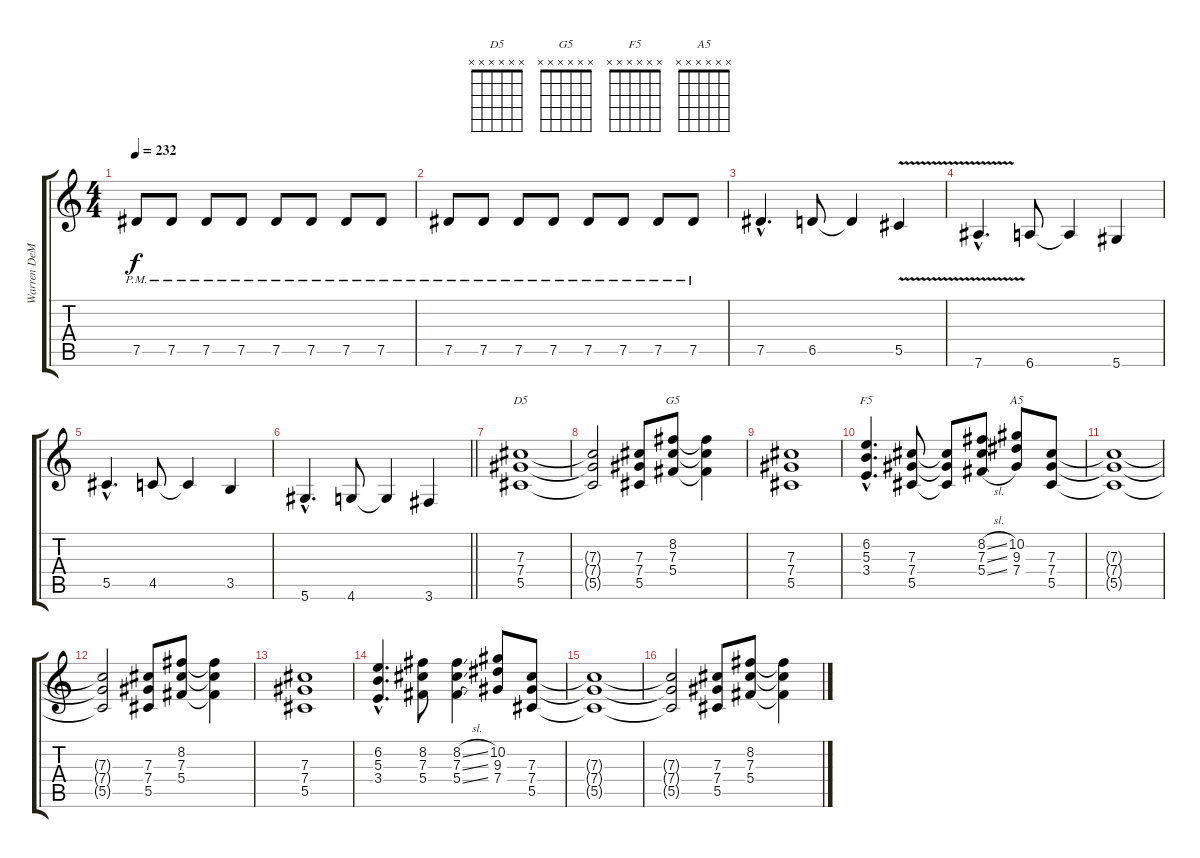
\track ("Warren DeMartini" "Warren DeM") {instrument distortionguitar}
\staff {score tabs}
\tuning (Eb4 Bb3 Gb3 Db3 Ab2 Eb2) {hide}
\chord ("D5" x x x x x x)
\chord ("G5" x x x x x x)
\chord ("F5" x x x x x x)
\chord ("A5" x x x x x x)
\ts (4 4)
\tempo 232
\clef g2
\ks c
7.5{pm}.8{dy f} 7.5{pm}.8 7.5{pm}.8 7.5{pm}.8 7.5{pm}.8 7.5{pm}.8 7.5{pm}.8 7.5{pm}.8 |
7.5{pm}.8 7.5{pm}.8 7.5{pm}.8 7.5{pm}.8 7.5{pm}.8 7.5{pm}.8 7.5{pm}.8 7.5{pm}.8 |
7.5{hac}.4{d} 6.5.8 6.5{t}.4 5.5{v}.4 |
7.6{v hac}.4{d} 6.6.8 6.6{t}.4 5.6.4 |
5.5{hac}.4{d} 4.5.8 4.5{t}.4 3.5.4 |
\barLineRight lightlight
5.6{hac}.4{d} 4.6.8 4.6{t}.4 3.6.4 |
(7.3 7.4 5.5).1{ch "D5"} |
(7.3{t} 7.4{t} 5.5{t}).2 (7.3 7.4 5.5).8 (8.2 7.3 5.4).8{ch "G5"} (8.2{t} 7.3{t} 5.4{t}).4 |
(7.3 7.4 5.5).1 |
(6.2{hac} 5.3{hac} 3.4{hac}).4{d ch "F5"} (7.3 7.4 5.5).8 (7.3{t} 7.4{t} 5.5{t}).8 (8.2{sl} 7.3{sl} 5.4{sl}).8 (10.2 9.3 7.4).8{ch "A5"} (7.3 7.4 5.5).8 |
(7.3{t} 7.4{t} 5.5{t}).1 |
(7.3{t} 7.4{t} 5.5{t}).2 (7.3 7.4 5.5).8 (8.2 7.3 5.4).8 (8.2{t} 7.3{t} 5.4{t}).4 |
(7.3 7.4 5.5).1 |
(6.2{hac} 5.3{hac} 3.4{hac}).4{d} (8.2 7.3 5.4).8 (8.2{sl} 7.3{sl} 5.4{sl}).4 (10.2 9.3 7.4).8 (7.3 7.4 5.5).8 |
(7.3{t} 7.4{t} 5.5{t}).1 |
(7.3{t} 7.4{t} 5.5{t}).2 (7.3 7.4 5.5).8 (8.2 7.3 5.4).8 (8.2{t} 7.3{t} 5.4{t}).4
